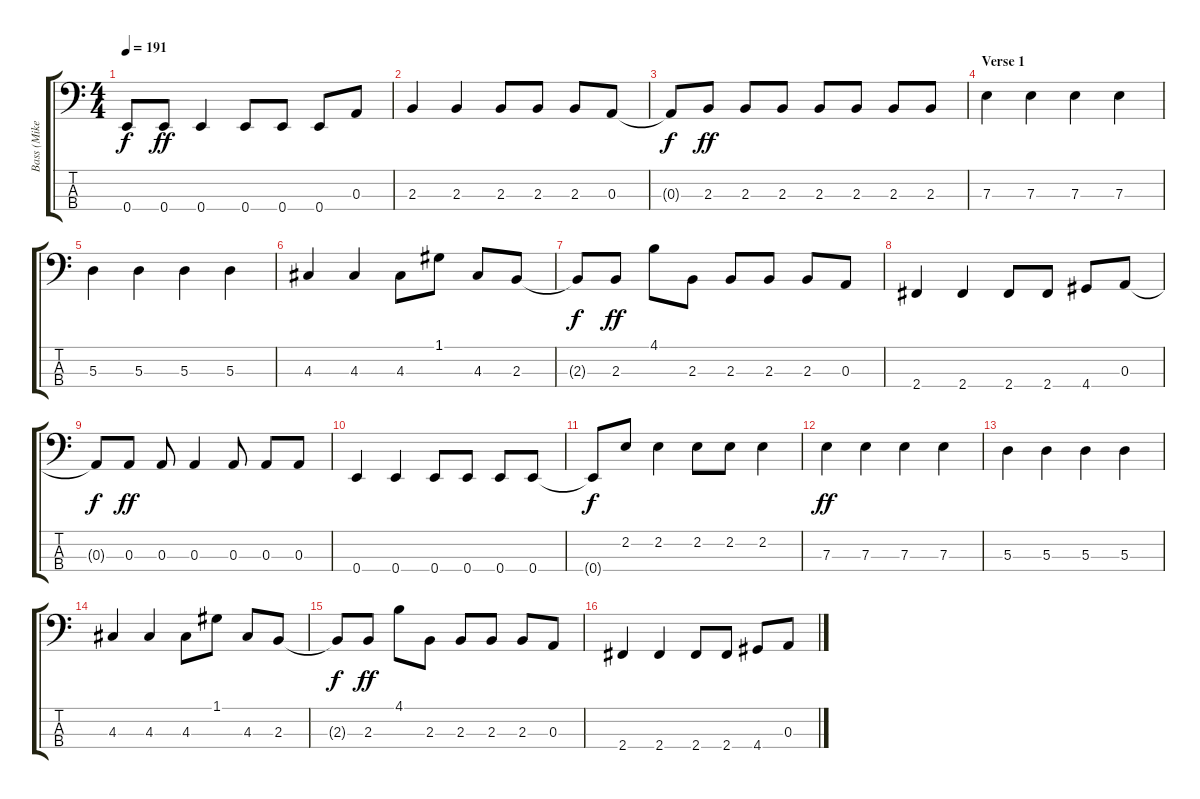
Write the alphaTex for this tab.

\track ("Bass (Mike Dirnt)" "Bass (Mike") {instrument electricbasspick}
\staff {score tabs}
\tuning (G2 D2 A1 E1) {hide}
\ts (4 4)
\tempo 191
\clef f4
\ks c
0.4{t}.8{dy f} 0.4.8{dy ff} 0.4.4 0.4.8 0.4.8 0.4.8 0.3.8 |
2.3.4 2.3.4 2.3.8 2.3.8 2.3.8 0.3.8 |
0.3{t}.8{dy f} 2.3.8{dy ff} 2.3.8 2.3.8 2.3.8 2.3.8 2.3.8 2.3.8 |
\section ("" "Verse 1")
7.3.4 7.3.4 7.3.4 7.3.4 |
5.3.4 5.3.4 5.3.4 5.3.4 |
4.3.4 4.3.4 4.3.8 1.1.8 4.3.8 2.3.8 |
2.3{t}.8{dy f} 2.3.8{dy ff} 4.1.8 2.3.8 2.3.8 2.3.8 2.3.8 0.3.8 |
2.4.4 2.4.4 2.4.8 2.4.8 4.4.8 0.3.8 |
0.3{t}.8{dy f} 0.3.8{dy ff} 0.3.8 0.3.4 0.3.8 0.3.8 0.3.8 |
0.4.4 0.4.4 0.4.8 0.4.8 0.4.8 0.4.8 |
0.4{t}.8{dy f} 2.2.8 2.2.4 2.2.8 2.2.8 2.2.4 |
7.3.4{dy ff} 7.3.4 7.3.4 7.3.4 |
5.3.4 5.3.4 5.3.4 5.3.4 |
4.3.4 4.3.4 4.3.8 1.1.8 4.3.8 2.3.8 |
2.3{t}.8{dy f} 2.3.8{dy ff} 4.1.8 2.3.8 2.3.8 2.3.8 2.3.8 0.3.8 |
2.4.4 2.4.4 2.4.8 2.4.8 4.4.8 0.3.8
